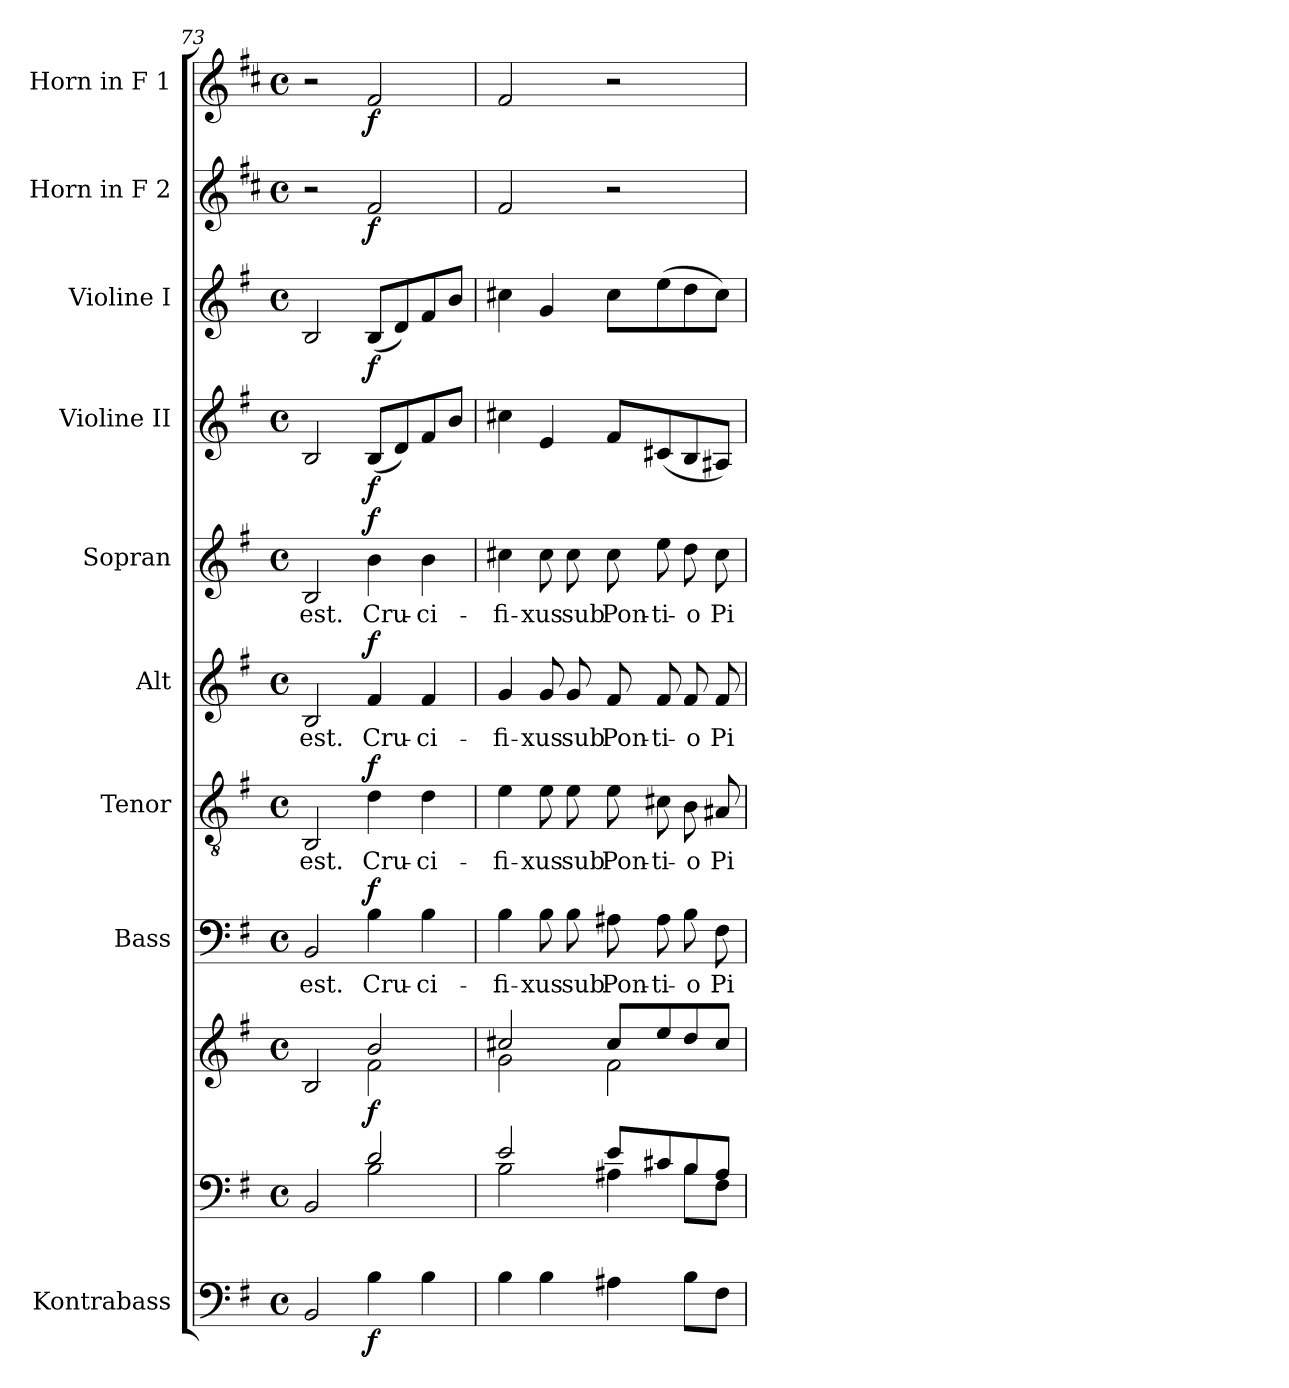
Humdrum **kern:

**kern	**dynam	**kern	**kern	**dynam	**kern	**text	**dynam	**kern	**text	**dynam	**kern	**text	**dynam	**kern	**text	**dynam	**kern	**dynam	**kern	**dynam	**kern	**dynam	**kern	**dynam
*part10	*part10	*part9	*part9	*part9	*part8	*part8	*part8	*part7	*part7	*part7	*part6	*part6	*part6	*part5	*part5	*part5	*part4	*part4	*part3	*part3	*part2	*part2	*part1	*part1
*staff11	*staff11	*staff10	*staff9	*staff9/10	*staff8	*staff8	*staff8	*staff7	*staff7	*staff7	*staff6	*staff6	*staff6	*staff5	*staff5	*staff5	*staff4	*staff4	*staff3	*staff3	*staff2	*staff2	*staff1	*staff1
*I"Kontrabass	*	*	*	*	*I"Bass	*	*	*I"Tenor	*	*	*I"Alt	*	*	*I"Sopran	*	*	*I"Violine II	*	*I"Violine I	*	*I"Horn in F 2	*	*I"Horn in F 1	*
*I'Kb.	*	*	*	*	*I'B.	*	*	*I'T.	*	*	*I'A.	*	*	*I'S.	*	*	*I'Vl. II	*	*I'Vl. I	*	*I'Hrn. 2	*	*I'Hrn. 1	*
*clefF4	*	*clefF4	*clefG2	*	*clefF4	*	*	*clefGv2	*	*	*clefG2	*	*	*clefG2	*	*	*clefG2	*	*clefG2	*	*clefG2	*	*clefG2	*
*ITrd7c12	*	*	*	*	*	*	*	*	*	*	*	*	*	*	*	*	*	*	*	*	*ITrd4c7	*	*ITrd4c7	*
*k[f#]	*	*k[f#]	*k[f#]	*	*k[f#]	*	*	*k[f#]	*	*	*k[f#]	*	*	*k[f#]	*	*	*k[f#]	*	*k[f#]	*	*k[f#]	*	*k[f#]	*
*G:	*	*G:	*G:	*	*G:	*	*	*G:	*	*	*G:	*	*	*G:	*	*	*G:	*	*G:	*	*G:	*	*G:	*
*M4/4	*	*M4/4	*M4/4	*	*M4/4	*	*	*M4/4	*	*	*M4/4	*	*	*M4/4	*	*	*M4/4	*	*M4/4	*	*M4/4	*	*M4/4	*
*met(c)	*	*met(c)	*met(c)	*	*met(c)	*	*	*met(c)	*	*	*met(c)	*	*	*met(c)	*	*	*met(c)	*	*met(c)	*	*met(c)	*	*met(c)	*
=73	=73	=73	=73	=73	=73	=73	=73	=73	=73	=73	=73	=73	=73	=73	=73	=73	=73	=73	=73	=73	=73	=73	=73	=73
*	*	*^	*^	*	*	*	*	*	*	*	*	*	*	*	*	*	*	*	*	*	*	*	*	*
!	!	!	!	!	!	!	!	!LO:LY:b	!	!	!LO:LY:b	!	!	!LO:LY:b	!	!	!LO:LY:b	!	!	!	!	!	!	!	!	!
2BBB/	.	2BB/	2ryy	2B/	2ryy	.	2BB/	est.	.	2BB/	est.	.	2B/	est.	.	2B/	est.	.	2B/	.	2B/	.	2r	.	2r	.
!	!LO:DY:b	!	!	!	!	!LO:DY:b	!	!LO:LY:b	!LO:DY:a	!	!LO:LY:b	!LO:DY:a	!	!LO:LY:b	!LO:DY:a	!	!LO:LY:b	!LO:DY:a	!	!LO:DY:b	!	!LO:DY:b	!	!LO:DY:b	!	!LO:DY:b
4BB\	f	2d/	2B\	2b/	2f#\	f	4B\	Cru-	f	4d\	Cru-	f	4f#/	Cru-	f	4b\	Cru-	f	(<8B/L	f	(<8B/L	f	2B/	f	2B/	f
.	.	.	.	.	.	.	.	.	.	.	.	.	.	.	.	.	.	.	8d/)	.	8d/)	.	.	.	.	.
!	!	!	!	!	!	!	!	!LO:LY:b	!	!	!LO:LY:b	!	!	!LO:LY:b	!	!	!LO:LY:b	!	!	!	!	!	!	!	!	!
4BB\	.	.	.	.	.	.	4B\	-ci-	.	4d\	-ci-	.	4f#/	-ci-	.	4b\	-ci-	.	8f#/	.	8f#/	.	.	.	.	.
.	.	.	.	.	.	.	.	.	.	.	.	.	.	.	.	.	.	.	8b/J	.	8b/J	.	.	.	.	.
=74	=74	=74	=74	=74	=74	=74	=74	=74	=74	=74	=74	=74	=74	=74	=74	=74	=74	=74	=74	=74	=74	=74	=74	=74	=74	=74
!	!	!	!	!	!	!	!	!LO:LY:b	!	!	!LO:LY:b	!	!	!LO:LY:b	!	!	!LO:LY:b	!	!	!	!	!	!	!	!	!
4BB\	.	2e/	2B\	2cc#X/	2g\	.	4B\	-fi-	.	4e\	-fi-	.	4g/	-fi-	.	4cc#X\	-fi-	.	4cc#X\	.	4cc#X\	.	2B/	.	2B/	.
!	!	!	!	!	!	!	!	!LO:LY:b	!	!	!LO:LY:b	!	!	!LO:LY:b	!	!	!LO:LY:b	!	!	!	!	!	!	!	!	!
4BB\	.	.	.	.	.	.	8B\	-xus	.	8e\	-xus	.	8g/	-xus	.	8cc#\	-xus	.	4e/	.	4g/	.	.	.	.	.
!	!	!	!	!	!	!	!	!LO:LY:b	!	!	!LO:LY:b	!	!	!LO:LY:b	!	!	!LO:LY:b	!	!	!	!	!	!	!	!	!
.	.	.	.	.	.	.	8B\	sub	.	8e\	sub	.	8g/	sub	.	8cc#\	sub	.	.	.	.	.	.	.	.	.
!	!	!	!	!	!	!	!	!LO:LY:b	!	!	!LO:LY:b	!	!	!LO:LY:b	!	!	!LO:LY:b	!	!	!	!	!	!	!	!	!
4AA#X\	.	8e/L	4A#X\	8cc#/L	2f#\	.	8A#X\	Pon-	.	8e\	Pon-	.	8f#/	Pon-	.	8cc#\	Pon-	.	8f#/L	.	8cc#\L	.	2r	.	2r	.
!	!	!	!	!	!	!	!	!LO:LY:b	!	!	!LO:LY:b	!	!	!LO:LY:b	!	!	!LO:LY:b	!	!	!	!	!	!	!	!	!
.	.	8c#X/	.	8ee/	.	.	8A#\	-ti-	.	8c#X\	-ti-	.	8f#/	-ti-	.	8ee\	-ti-	.	(<8c#X/	.	(>8ee\	.	.	.	.	.
!	!	!	!	!	!	!	!	!LO:LY:b	!	!	!LO:LY:b	!	!	!LO:LY:b	!	!	!LO:LY:b	!	!	!	!	!	!	!	!	!
8BB\L	.	8B/	8B\L	8dd/	.	.	8B\	-o	.	8B\	-o	.	8f#/	-o	.	8dd\	-o	.	8B/	.	8dd\	.	.	.	.	.
!	!	!	!	!	!	!	!	!LO:LY:b	!	!	!LO:LY:b	!	!	!LO:LY:b	!	!	!LO:LY:b	!	!	!	!	!	!	!	!	!
8FF#\J	.	8A#/J	8F#\J	8cc#/J	.	.	8F#\	Pi-	.	8A#X/	Pi-	.	8f#/	Pi-	.	8cc#\	Pi-	.	8A#X/J)	.	8cc#\J)	.	.	.	.	.
*	*	*v	*v	*	*	*	*	*	*	*	*	*	*	*	*	*	*	*	*	*	*	*	*	*	*	*
*	*	*	*v	*v	*	*	*	*	*	*	*	*	*	*	*	*	*	*	*	*	*	*	*	*	*
=	=	=	=	=	=	=	=	=	=	=	=	=	=	=	=	=	=	=	=	=	=	=	=	=
*-	*-	*-	*-	*-	*-	*-	*-	*-	*-	*-	*-	*-	*-	*-	*-	*-	*-	*-	*-	*-	*-	*-	*-	*-
